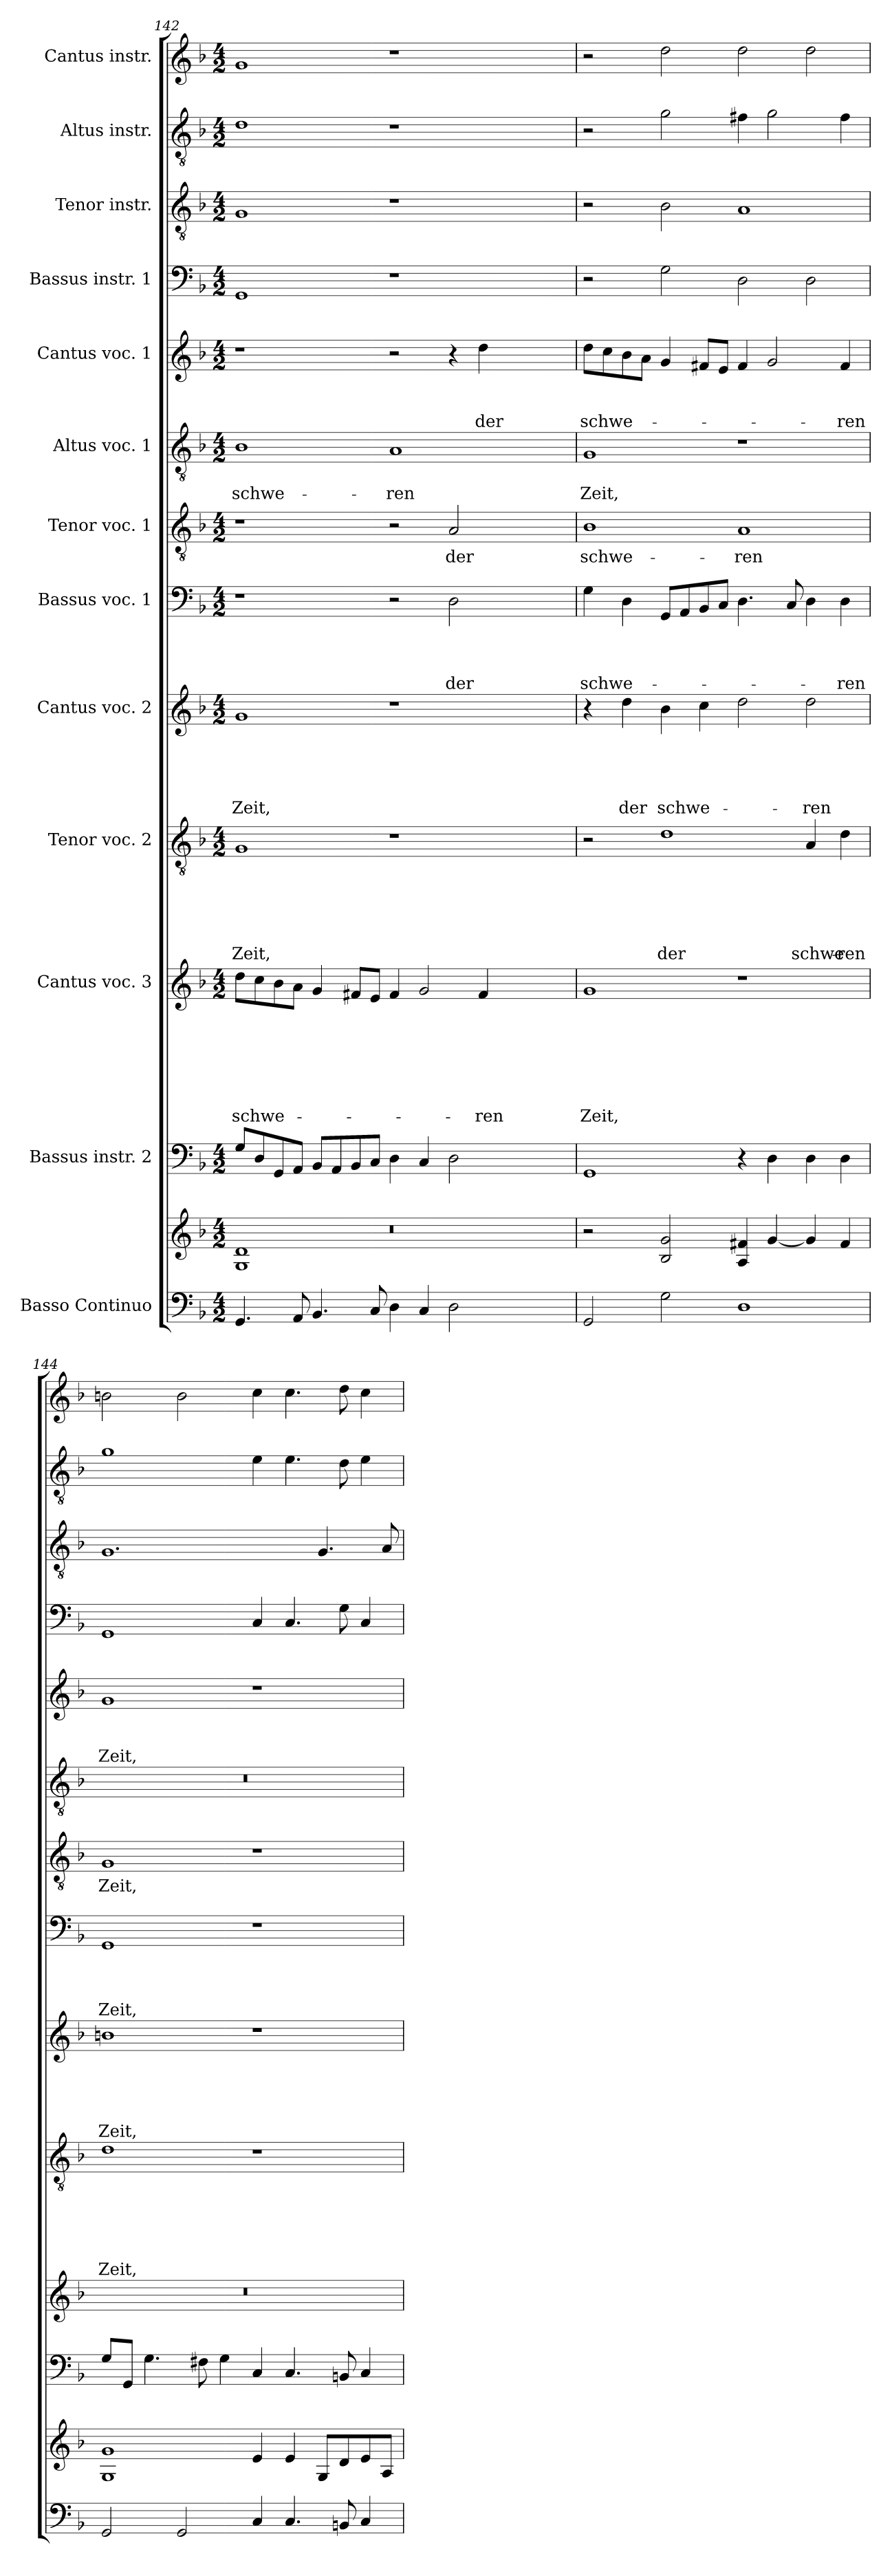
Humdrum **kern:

**kern	**kern	**kern	**kern	**text	**text	**text	**text	**text	**text	**text	**kern	**text	**text	**text	**text	**text	**text	**kern	**text	**text	**text	**text	**text	**kern	**text	**text	**text	**text	**kern	**text	**kern	**text	**text	**kern	**text	**text	**text	**kern	**kern	**kern	**kern
*part14	*part13	*part12	*part11	*part11	*part11	*part11	*part11	*part11	*part11	*part11	*part10	*part10	*part10	*part10	*part10	*part10	*part10	*part9	*part9	*part9	*part9	*part9	*part9	*part8	*part8	*part8	*part8	*part8	*part7	*part7	*part6	*part6	*part6	*part5	*part5	*part5	*part5	*part4	*part3	*part2	*part1
*staff14	*staff13	*staff12	*staff11	*staff11	*staff11	*staff11	*staff11	*staff11	*staff11	*staff11	*staff10	*staff10	*staff10	*staff10	*staff10	*staff10	*staff10	*staff9	*staff9	*staff9	*staff9	*staff9	*staff9	*staff8	*staff8	*staff8	*staff8	*staff8	*staff7	*staff7	*staff6	*staff6	*staff6	*staff5	*staff5	*staff5	*staff5	*staff4	*staff3	*staff2	*staff1
*I"Basso Continuo	*	*I"Bassus instr. 2	*I"Cantus voc. 3	*	*	*	*	*	*	*	*I"Tenor voc. 2	*	*	*	*	*	*	*I"Cantus voc. 2	*	*	*	*	*	*I"Bassus voc. 1	*	*	*	*	*I"Tenor voc. 1	*	*I"Altus voc. 1	*	*	*I"Cantus voc. 1	*	*	*	*I"Bassus instr. 1	*I"Tenor instr.	*I"Altus instr.	*I"Cantus instr.
*clefF4	*clefG2	*clefF4	*clefG2	*	*	*	*	*	*	*	*clefGv2	*	*	*	*	*	*	*clefG2	*	*	*	*	*	*clefF4	*	*	*	*	*clefGv2	*	*clefGv2	*	*	*clefG2	*	*	*	*clefF4	*clefGv2	*clefGv2	*clefG2
*k[b-]	*k[b-]	*k[b-]	*k[b-]	*	*	*	*	*	*	*	*k[b-]	*	*	*	*	*	*	*k[b-]	*	*	*	*	*	*k[b-]	*	*	*	*	*k[b-]	*	*k[b-]	*	*	*k[b-]	*	*	*	*k[b-]	*k[b-]	*k[b-]	*k[b-]
*F:	*F:	*F:	*F:	*	*	*	*	*	*	*	*F:	*	*	*	*	*	*	*F:	*	*	*	*	*	*F:	*	*	*	*	*F:	*	*F:	*	*	*F:	*	*	*	*F:	*F:	*F:	*F:
*M4/2	*M4/2	*M4/2	*M4/2	*	*	*	*	*	*	*	*M4/2	*	*	*	*	*	*	*M4/2	*	*	*	*	*	*M4/2	*	*	*	*	*M4/2	*	*M4/2	*	*	*M4/2	*	*	*	*M4/2	*M4/2	*M4/2	*M4/2
=142	=142	=142	=142	=142	=142	=142	=142	=142	=142	=142	=142	=142	=142	=142	=142	=142	=142	=142	=142	=142	=142	=142	=142	=142	=142	=142	=142	=142	=142	=142	=142	=142	=142	=142	=142	=142	=142	=142	=142	=142	=142
!	!	!	!	!	!	!	!	!	!	!LO:LY:b	!	!	!	!	!	!	!LO:LY:b	!	!	!	!	!	!LO:LY:b	!	!	!	!	!	!	!	!	!	!LO:LY:b	!	!	!	!	!	!	!	!
4.GG/	1G 1d	8G/L	8dd\L	.	.	.	.	.	.	schwe-	1G	.	.	.	.	.	Zeit,	1g	.	.	.	.	Zeit,	1r	.	.	.	.	1r	.	1B-	.	schwe-	1r	.	.	.	1GG	1G	1d	1g
.	.	8D/	8cc\	.	.	.	.	.	.	.	.	.	.	.	.	.	.	.	.	.	.	.	.	.	.	.	.	.	.	.	.	.	.	.	.	.	.	.	.	.	.
.	.	8GG/	8b-\	.	.	.	.	.	.	.	.	.	.	.	.	.	.	.	.	.	.	.	.	.	.	.	.	.	.	.	.	.	.	.	.	.	.	.	.	.	.
8AA/	.	8AA/J	8a\J	.	.	.	.	.	.	.	.	.	.	.	.	.	.	.	.	.	.	.	.	.	.	.	.	.	.	.	.	.	.	.	.	.	.	.	.	.	.
4.BB-/	.	8BB-/L	4g/	.	.	.	.	.	.	.	.	.	.	.	.	.	.	.	.	.	.	.	.	.	.	.	.	.	.	.	.	.	.	.	.	.	.	.	.	.	.
.	.	8AA/	.	.	.	.	.	.	.	.	.	.	.	.	.	.	.	.	.	.	.	.	.	.	.	.	.	.	.	.	.	.	.	.	.	.	.	.	.	.	.
.	.	8BB-/	8f#X/L	.	.	.	.	.	.	.	.	.	.	.	.	.	.	.	.	.	.	.	.	.	.	.	.	.	.	.	.	.	.	.	.	.	.	.	.	.	.
8C/	.	8C/J	8e/J	.	.	.	.	.	.	.	.	.	.	.	.	.	.	.	.	.	.	.	.	.	.	.	.	.	.	.	.	.	.	.	.	.	.	.	.	.	.
!	!	!	!	!	!	!	!	!	!	!	!	!	!	!	!	!	!	!	!	!	!	!	!	!	!	!	!	!	!	!	!	!	!LO:LY:b	!	!	!	!	!	!	!	!
4D\	0r	4D\	4f#/	.	.	.	.	.	.	.	1r	.	.	.	.	.	.	1r	.	.	.	.	.	2r	.	.	.	.	2r	.	1A	.	-ren	2r	.	.	.	1r	1r	1r	1r
4C/	.	4C/	2g/	.	.	.	.	.	.	.	.	.	.	.	.	.	.	.	.	.	.	.	.	.	.	.	.	.	.	.	.	.	.	.	.	.	.	.	.	.	.
!	!	!	!	!	!	!	!	!	!	!	!	!	!	!	!	!	!	!	!	!	!	!	!	!	!	!	!	!LO:LY:b	!	!LO:LY:b	!	!	!	!	!	!	!	!	!	!	!
2D\	.	2D\	.	.	.	.	.	.	.	.	.	.	.	.	.	.	.	.	.	.	.	.	.	2D\	.	.	.	der	2A/	der	.	.	.	4r	.	.	.	.	.	.	.
!	!	!	!	!	!	!	!	!	!	!LO:LY:b	!	!	!	!	!	!	!	!	!	!	!	!	!	!	!	!	!	!	!	!	!	!	!	!	!	!	!LO:LY:b	!	!	!	!
.	.	.	4f#/	.	.	.	.	.	.	-ren	.	.	.	.	.	.	.	.	.	.	.	.	.	.	.	.	.	.	.	.	.	.	.	4dd\	.	.	der	.	.	.	.
1ryy	.	1ryy	1ryy	.	.	.	.	.	.	.	1ryy	.	.	.	.	.	.	1ryy	.	.	.	.	.	1ryy	.	.	.	.	1ryy	.	1ryy	.	.	1ryy	.	.	.	1ryy	1ryy	1ryy	1ryy
=143	=143	=143	=143	=143	=143	=143	=143	=143	=143	=143	=143	=143	=143	=143	=143	=143	=143	=143	=143	=143	=143	=143	=143	=143	=143	=143	=143	=143	=143	=143	=143	=143	=143	=143	=143	=143	=143	=143	=143	=143	=143
!	!	!	!	!	!	!	!	!	!	!LO:LY:b	!	!	!	!	!	!	!	!	!	!	!	!	!	!	!	!	!	!LO:LY:b	!	!LO:LY:b	!	!	!LO:LY:b	!	!	!	!LO:LY:b	!	!	!	!
2GG/	2r	1GG	1g	.	.	.	.	.	.	Zeit,	2r	.	.	.	.	.	.	4r	.	.	.	.	.	4G\	.	.	.	schwe-	1B-	schwe-	1G	.	Zeit,	8dd\L	.	.	schwe-	2r	2r	2r	2r
.	.	.	.	.	.	.	.	.	.	.	.	.	.	.	.	.	.	.	.	.	.	.	.	.	.	.	.	.	.	.	.	.	.	8cc\	.	.	.	.	.	.	.
!	!	!	!	!	!	!	!	!	!	!	!	!	!	!	!	!	!	!	!	!	!	!	!LO:LY:b	!	!	!	!	!	!	!	!	!	!	!	!	!	!	!	!	!	!
.	.	.	.	.	.	.	.	.	.	.	.	.	.	.	.	.	.	4dd\	.	.	.	.	der	4D\	.	.	.	.	.	.	.	.	.	8b-\	.	.	.	.	.	.	.
.	.	.	.	.	.	.	.	.	.	.	.	.	.	.	.	.	.	.	.	.	.	.	.	.	.	.	.	.	.	.	.	.	.	8a\J	.	.	.	.	.	.	.
!	!	!	!	!	!	!	!	!	!	!	!	!	!	!	!	!	!LO:LY:b	!	!	!	!	!	!LO:LY:b	!	!	!	!	!	!	!	!	!	!	!	!	!	!	!	!	!	!
2G\	2B-/ 2g/	.	.	.	.	.	.	.	.	.	1d	.	.	.	.	.	der	4b-\	.	.	.	.	schwe-	8GG/L	.	.	.	.	.	.	.	.	.	4g/	.	.	.	2G\	2B-\	2g\	2dd\
.	.	.	.	.	.	.	.	.	.	.	.	.	.	.	.	.	.	.	.	.	.	.	.	8AA/	.	.	.	.	.	.	.	.	.	.	.	.	.	.	.	.	.
.	.	.	.	.	.	.	.	.	.	.	.	.	.	.	.	.	.	4cc\	.	.	.	.	.	8BB-/	.	.	.	.	.	.	.	.	.	8f#X/L	.	.	.	.	.	.	.
.	.	.	.	.	.	.	.	.	.	.	.	.	.	.	.	.	.	.	.	.	.	.	.	8C/J	.	.	.	.	.	.	.	.	.	8e/J	.	.	.	.	.	.	.
!	!	!	!	!	!	!	!	!	!	!	!	!	!	!	!	!	!	!	!	!	!	!	!	!	!	!	!	!	!	!LO:LY:b	!	!	!	!	!	!	!	!	!	!	!
1D	4A/ 4f#X/	4r	1r	.	.	.	.	.	.	.	.	.	.	.	.	.	.	2dd\	.	.	.	.	.	4.D\	.	.	.	.	1A	-ren	1r	.	.	4f#/	.	.	.	2D\	1A	4f#X\	2dd\
.	[4g/	4D\	.	.	.	.	.	.	.	.	.	.	.	.	.	.	.	.	.	.	.	.	.	.	.	.	.	.	.	.	.	.	.	2g/	.	.	.	.	.	2g\	.
.	.	.	.	.	.	.	.	.	.	.	.	.	.	.	.	.	.	.	.	.	.	.	.	8C/	.	.	.	.	.	.	.	.	.	.	.	.	.	.	.	.	.
!	!	!	!	!	!	!	!	!	!	!	!	!	!	!	!	!	!LO:LY:b	!	!	!	!	!	!LO:LY:b	!	!	!	!	!	!	!	!	!	!	!	!	!	!	!	!	!	!
.	4g/]	4D\	.	.	.	.	.	.	.	.	4A/	.	.	.	.	.	schwe-	2dd\	.	.	.	.	-ren	4D\	.	.	.	.	.	.	.	.	.	.	.	.	.	2D\	.	.	2dd\
!	!	!	!	!	!	!	!	!	!	!	!	!	!	!	!	!	!LO:LY:b	!	!	!	!	!	!	!	!	!	!	!LO:LY:b	!	!	!	!	!	!	!	!	!LO:LY:b	!	!	!	!
.	4f#/	4D\	.	.	.	.	.	.	.	.	4d\	.	.	.	.	.	-ren	.	.	.	.	.	.	4D\	.	.	.	-ren	.	.	.	.	.	4f#/	.	.	-ren	.	.	4f#\	.
!!LO:PB:g=z
=144	=144	=144	=144	=144	=144	=144	=144	=144	=144	=144	=144	=144	=144	=144	=144	=144	=144	=144	=144	=144	=144	=144	=144	=144	=144	=144	=144	=144	=144	=144	=144	=144	=144	=144	=144	=144	=144	=144	=144	=144	=144
!	!	!	!	!	!	!	!	!	!	!	!	!	!	!	!	!	!LO:LY:b	!	!	!	!	!	!LO:LY:b	!	!	!	!	!LO:LY:b	!	!LO:LY:b	!	!	!	!	!	!	!LO:LY:b	!	!	!	!
2GG/	1G 1g	8G/L	0r	.	.	.	.	.	.	.	1d	.	.	.	.	.	Zeit,	1bn	.	.	.	.	Zeit,	1GG	.	.	.	Zeit,	1G	Zeit,	0r	.	.	1g	.	.	Zeit,	1GG	1.G	1g	2bn\
.	.	8GG/J	.	.	.	.	.	.	.	.	.	.	.	.	.	.	.	.	.	.	.	.	.	.	.	.	.	.	.	.	.	.	.	.	.	.	.	.	.	.	.
.	.	4.G\	.	.	.	.	.	.	.	.	.	.	.	.	.	.	.	.	.	.	.	.	.	.	.	.	.	.	.	.	.	.	.	.	.	.	.	.	.	.	.
2GG/	.	.	.	.	.	.	.	.	.	.	.	.	.	.	.	.	.	.	.	.	.	.	.	.	.	.	.	.	.	.	.	.	.	.	.	.	.	.	.	.	2b\
.	.	8F#X\	.	.	.	.	.	.	.	.	.	.	.	.	.	.	.	.	.	.	.	.	.	.	.	.	.	.	.	.	.	.	.	.	.	.	.	.	.	.	.
.	.	4G\	.	.	.	.	.	.	.	.	.	.	.	.	.	.	.	.	.	.	.	.	.	.	.	.	.	.	.	.	.	.	.	.	.	.	.	.	.	.	.
4C/	4e/	4C/	.	.	.	.	.	.	.	.	1r	.	.	.	.	.	.	1r	.	.	.	.	.	1r	.	.	.	.	1r	.	.	.	.	1r	.	.	.	4C/	.	4e\	4cc\
4.C/	4e/	4.C/	.	.	.	.	.	.	.	.	.	.	.	.	.	.	.	.	.	.	.	.	.	.	.	.	.	.	.	.	.	.	.	.	.	.	.	4.C/	.	4.e\	4.cc\
.	8G/L	.	.	.	.	.	.	.	.	.	.	.	.	.	.	.	.	.	.	.	.	.	.	.	.	.	.	.	.	.	.	.	.	.	.	.	.	.	4.G/	.	.
8BBn/	8d/	8BBn/	.	.	.	.	.	.	.	.	.	.	.	.	.	.	.	.	.	.	.	.	.	.	.	.	.	.	.	.	.	.	.	.	.	.	.	8G\	.	8d\	8dd\
4C/	8e/	4C/	.	.	.	.	.	.	.	.	.	.	.	.	.	.	.	.	.	.	.	.	.	.	.	.	.	.	.	.	.	.	.	.	.	.	.	4C/	.	4e\	4cc\
.	8A/J	.	.	.	.	.	.	.	.	.	.	.	.	.	.	.	.	.	.	.	.	.	.	.	.	.	.	.	.	.	.	.	.	.	.	.	.	.	8A/	.	.
=	=	=	=	=	=	=	=	=	=	=	=	=	=	=	=	=	=	=	=	=	=	=	=	=	=	=	=	=	=	=	=	=	=	=	=	=	=	=	=	=	=
*-	*-	*-	*-	*-	*-	*-	*-	*-	*-	*-	*-	*-	*-	*-	*-	*-	*-	*-	*-	*-	*-	*-	*-	*-	*-	*-	*-	*-	*-	*-	*-	*-	*-	*-	*-	*-	*-	*-	*-	*-	*-
